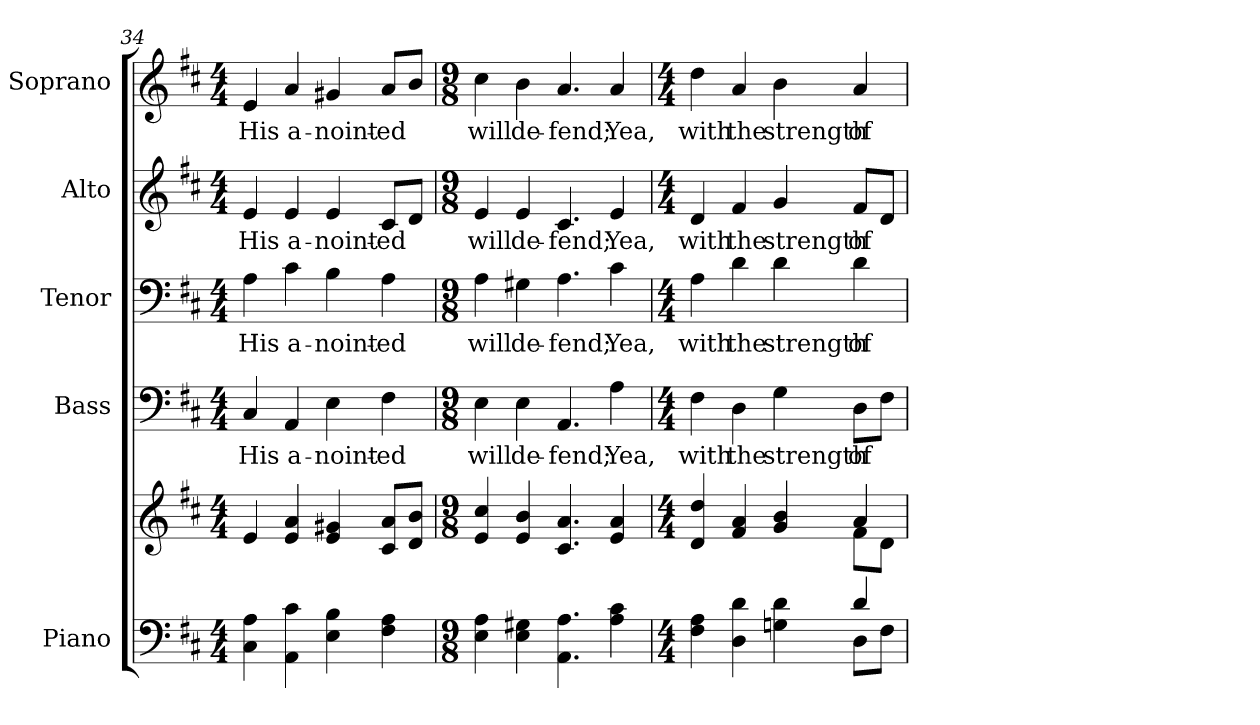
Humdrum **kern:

**kern	**kern	**kern	**text	**kern	**text	**kern	**text	**kern	**text
*part5	*part5	*part4	*part4	*part3	*part3	*part2	*part2	*part1	*part1
*staff6	*staff5	*staff4	*staff4	*staff3	*staff3	*staff2	*staff2	*staff1	*staff1
*I"Piano	*	*I"Bass	*	*I"Tenor	*	*I"Alto	*	*I"Soprano	*
*I'Pno.	*	*I'B.	*	*I'T.	*	*I'A.	*	*I'S.	*
!!LO:PB:g=z
*clefF4	*clefG2	*clefF4	*	*clefF4	*	*clefG2	*	*clefG2	*
*k[f#c#]	*k[f#c#]	*k[f#c#]	*	*k[f#c#]	*	*k[f#c#]	*	*k[f#c#]	*
*D:	*D:	*D:	*	*D:	*	*D:	*	*D:	*
*M4/4	*M4/4	*M4/4	*	*M4/4	*	*M4/4	*	*M4/4	*
=34	=34	=34	=34	=34	=34	=34	=34	=34	=34
!	!	!	!LO:LY:b:color=#000000	!	!	!	!	!	!
!	!	!	!	!	!LO:LY:b:color=#000000	!	!	!	!
!	!	!	!	!	!	!	!LO:LY:b:color=#000000	!	!
!	!	!	!	!	!	!	!	!	!LO:LY:b:color=#000000
4C#i\ 4Ai	4ei/	4C#i/	His	4Ai\	His	4ei/	His	4ei/	His
!	!	!	!LO:LY:b:color=#000000	!	!	!	!	!	!
!	!	!	!	!	!LO:LY:b:color=#000000	!	!	!	!
!	!	!	!	!	!	!	!LO:LY:b:color=#000000	!	!
!	!	!	!	!	!	!	!	!	!LO:LY:b:color=#000000
4AAi\ 4c#i	4ei/ 4ai	4AAi/	a-	4c#i\	a-	4ei/	a-	4ai/	a-
!	!	!	!LO:LY:b:color=#000000	!	!	!	!	!	!
!	!	!	!	!	!LO:LY:b:color=#000000	!	!	!	!
!	!	!	!	!	!	!	!LO:LY:b:color=#000000	!	!
!	!	!	!	!	!	!	!	!	!LO:LY:b:color=#000000
4Ei\ 4Bi	4ei/ 4g#Xi	4Ei\	-noint-	4Bi\	-noint-	4ei/	-noint-	4g#Xi/	-noint-
!	!	!	!LO:LY:b:color=#000000	!	!	!	!	!	!
!	!	!	!	!	!LO:LY:b:color=#000000	!	!	!	!
!	!	!	!	!	!	!	!LO:LY:b:color=#000000	!	!
!	!	!	!	!	!	!	!	!	!LO:LY:b:color=#000000
4F#i\ 4Ai	8c#i/ 8aiL	4F#i\	-ed	4Ai\	-ed	8c#i/L	-ed	8ai/L	-ed
.	8di/ 8biJ	.	.	.	.	8di/J	.	8bi/J	.
=35	=35	=35	=35	=35	=35	=35	=35	=35	=35
*M9/8	*M9/8	*M9/8	*	*M9/8	*	*M9/8	*	*M9/8	*
!	!	!	!LO:LY:b:color=#000000	!	!	!	!	!	!
!	!	!	!	!	!LO:LY:b:color=#000000	!	!	!	!
!	!	!	!	!	!	!	!LO:LY:b:color=#000000	!	!
!	!	!	!	!	!	!	!	!	!LO:LY:b:color=#000000
4Ei\ 4Ai	4ei/ 4cc#i	4Ei\	will	4Ai\	will	4ei/	will	4cc#i\	will
!	!	!	!LO:LY:b:color=#000000	!	!	!	!	!	!
!	!	!	!	!	!LO:LY:b:color=#000000	!	!	!	!
!	!	!	!	!	!	!	!LO:LY:b:color=#000000	!	!
!	!	!	!	!	!	!	!	!	!LO:LY:b:color=#000000
4Ei\ 4G#Xi	4ei/ 4bi	4Ei\	de-	4G#Xi\	de-	4ei/	de-	4bi\	de-
!	!	!	!LO:LY:b:color=#000000	!	!	!	!	!	!
!	!	!	!	!	!LO:LY:b:color=#000000	!	!	!	!
!	!	!	!	!	!	!	!LO:LY:b:color=#000000	!	!
!	!	!	!	!	!	!	!	!	!LO:LY:b:color=#000000
4.AAi\ 4.Ai	4.c#i/ 4.ai	4.AAi/	-fend;	4.Ai\	-fend;	4.c#i/	-fend;	4.ai/	-fend;
!	!	!	!LO:LY:b:color=#000000	!	!	!	!	!	!
!	!	!	!	!	!LO:LY:b:color=#000000	!	!	!	!
!	!	!	!	!	!	!	!LO:LY:b:color=#000000	!	!
!	!	!	!	!	!	!	!	!	!LO:LY:b:color=#000000
4Ai\ 4c#i	4ei/ 4ai	4Ai\	Yea,	4c#i\	Yea,	4ei/	Yea,	4ai/	Yea,
!!LO:LB:g=z
=36	=36	=36	=36	=36	=36	=36	=36	=36	=36
*M4/4	*M4/4	*M4/4	*	*M4/4	*	*M4/4	*	*M4/4	*
*^	*^	*	*	*	*	*	*	*	*
!	!	!	!	!	!LO:LY:b:color=#000000	!	!	!	!	!	!
!	!	!	!	!	!	!	!LO:LY:b:color=#000000	!	!	!	!
!	!	!	!	!	!	!	!	!	!LO:LY:b:color=#000000	!	!
!	!	!	!	!	!	!	!	!	!	!	!LO:LY:b:color=#000000
4F#i\ 4Ai	2ryy	4di/ 4ddi	2ryy	4F#i\	with	4Ai\	with	4di/	with	4ddi\	with
!	!	!	!	!	!LO:LY:b:color=#000000	!	!	!	!	!	!
!	!	!	!	!	!	!	!LO:LY:b:color=#000000	!	!	!	!
!	!	!	!	!	!	!	!	!	!LO:LY:b:color=#000000	!	!
!	!	!	!	!	!	!	!	!	!	!	!LO:LY:b:color=#000000
4Di\ 4di	.	4f#i/ 4ai	.	4Di\	the	4di\	the	4f#i/	the	4ai/	the
!	!	!	!	!	!LO:LY:b:color=#000000	!	!	!	!	!	!
!	!	!	!	!	!	!	!LO:LY:b:color=#000000	!	!	!	!
!	!	!	!	!	!	!	!	!	!LO:LY:b:color=#000000	!	!
!	!	!	!	!	!	!	!	!	!	!	!LO:LY:b:color=#000000
4Gni\ 4di	4ryy	4gi/ 4bi	4ryy	4Gi\	strength	4di\	strength	4gi/	strength	4bi\	strength
!	!	!	!	!	!LO:LY:b:color=#000000	!	!	!	!	!	!
!	!	!	!	!	!	!	!LO:LY:b:color=#000000	!	!	!	!
!	!	!	!	!	!	!	!	!	!LO:LY:b:color=#000000	!	!
!	!	!	!	!	!	!	!	!	!	!	!LO:LY:b:color=#000000
4di/	8Di\L	4ai/	8f#i\L	8Di\L	of	4di\	of	8f#i/L	of	4ai/	of
.	8F#i\J	.	8di\J	8F#i\J	.	.	.	8di/J	.	.	.
*v	*v	*	*	*	*	*	*	*	*	*	*
*	*v	*v	*	*	*	*	*	*	*	*
=	=	=	=	=	=	=	=	=	=
*-	*-	*-	*-	*-	*-	*-	*-	*-	*-
